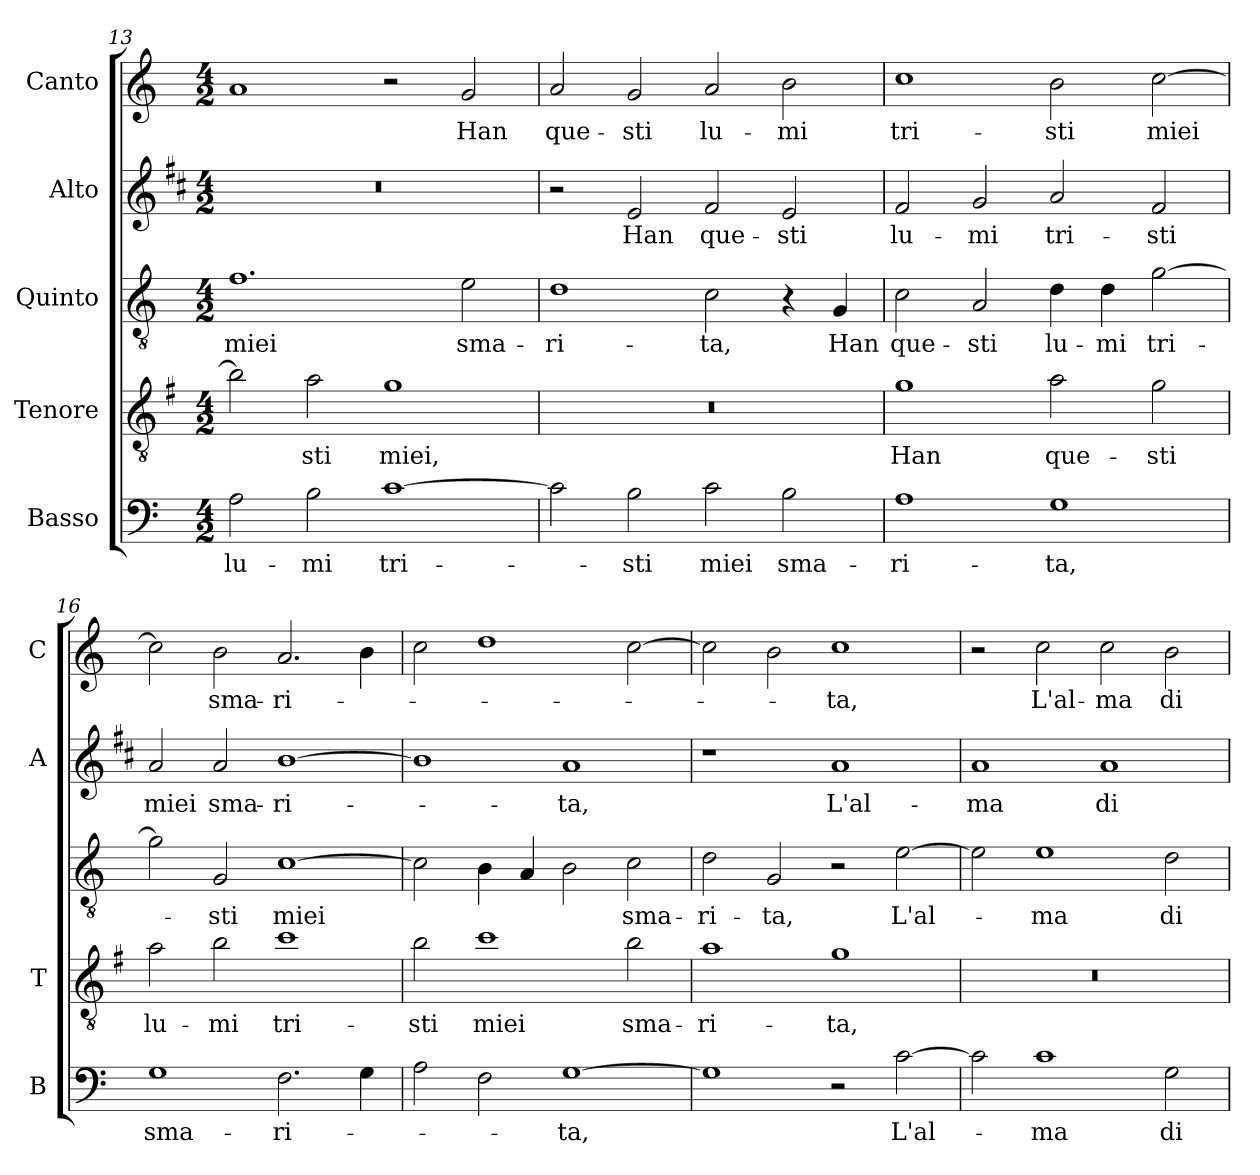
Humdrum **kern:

**kern	**text	**kern	**text	**kern	**text	**kern	**text	**kern	**text
*part5	*part5	*part4	*part4	*part3	*part3	*part2	*part2	*part1	*part1
*staff5	*staff5	*staff4	*staff4	*staff3	*staff3	*staff2	*staff2	*staff1	*staff1
*I"Basso	*	*I"Tenore	*	*I"Quinto	*	*I"Alto	*	*I"Canto	*
*I'B	*	*I'T	*	*	*	*I'A	*	*I'C	*
*clefF4	*	*clefGv2	*	*clefGv2	*	*clefG2	*	*clefG2	*
*	*	*ITrd4c7	*	*	*	*ITrd1c2	*	*	*
*k[]	*	*k[]	*	*k[]	*	*k[]	*	*k[]	*
*C:	*	*C:	*	*C:	*	*C:	*	*C:	*
*M4/2	*	*M4/2	*	*M4/2	*	*M4/2	*	*M4/2	*
=13	=13	=13	=13	=13	=13	=13	=13	=13	=13
!	!LO:LY:b	!	!	!	!LO:LY:b	!	!	!	!
2A\	lu-	2e\]	.	1.f	miei	0r	.	1a	.
!	!LO:LY:b	!	!LO:LY:b	!	!	!	!	!	!
2B\	-mi	2d\	-sti	.	.	.	.	.	.
!	!LO:LY:b	!	!LO:LY:b	!	!	!	!	!	!
[1c	tri-	1c	miei,	.	.	.	.	2r	.
!	!	!	!	!	!LO:LY:b	!	!	!	!LO:LY:b
.	.	.	.	2e\	sma-	.	.	2g/	Han
=14	=14	=14	=14	=14	=14	=14	=14	=14	=14
!	!	!	!	!	!LO:LY:b	!	!	!	!LO:LY:b
2c\]	.	0r	.	1d	-ri-	2r	.	2a/	que-
!	!LO:LY:b	!	!	!	!	!	!LO:LY:b	!	!LO:LY:b
2B\	-sti	.	.	.	.	2d/	Han	2g/	-sti
!	!LO:LY:b	!	!	!	!LO:LY:b	!	!LO:LY:b	!	!LO:LY:b
2c\	miei	.	.	2c\	-ta,	2e/	que-	2a/	lu-
!	!LO:LY:b	!	!	!	!	!	!LO:LY:b	!	!LO:LY:b
2B\	sma-	.	.	4r	.	2d/	-sti	2b\	-mi
!	!	!	!	!	!LO:LY:b	!	!	!	!
.	.	.	.	4G/	Han	.	.	.	.
!!LO:PB:g=z
=15	=15	=15	=15	=15	=15	=15	=15	=15	=15
!	!LO:LY:b	!	!LO:LY:b	!	!LO:LY:b	!	!LO:LY:b	!	!LO:LY:b
1A	-ri-	1c	Han	2c\	que-	2e/	lu-	1cc	tri-
!	!	!	!	!	!LO:LY:b	!	!LO:LY:b	!	!
.	.	.	.	2A/	-sti	2f/	-mi	.	.
!	!LO:LY:b	!	!LO:LY:b	!	!LO:LY:b	!	!LO:LY:b	!	!LO:LY:b
1G	-ta,	2d\	que-	4d\	lu-	2g/	tri-	2b\	-sti
!	!	!	!	!	!LO:LY:b	!	!	!	!
.	.	.	.	4d\	-mi	.	.	.	.
!	!	!	!LO:LY:b	!	!LO:LY:b	!	!LO:LY:b	!	!LO:LY:b
.	.	2c\	-sti	[2g\	tri-	2e/	-sti	[2cc\	miei
=16	=16	=16	=16	=16	=16	=16	=16	=16	=16
!	!LO:LY:b	!	!LO:LY:b	!	!	!	!LO:LY:b	!	!
1G	sma-	2d\	lu-	2g\]	.	2g/	miei	2cc\]	.
!	!	!	!LO:LY:b	!	!LO:LY:b	!	!LO:LY:b	!	!LO:LY:b
.	.	2e\	-mi	2G/	-sti	2g/	sma-	2b\	sma-
!	!LO:LY:b	!	!LO:LY:b	!	!LO:LY:b	!	!LO:LY:b	!	!LO:LY:b
2.F\	-ri-	1f	tri-	[1c	miei	[1a	-ri-	2.a/	-ri-
4G\	.	.	.	.	.	.	.	4b\	.
=17	=17	=17	=17	=17	=17	=17	=17	=17	=17
!	!	!	!LO:LY:b	!	!	!	!	!	!
2A\	.	2e\	-sti	2c\]	.	1a]	.	2cc\	.
!	!	!	!LO:LY:b	!	!	!	!	!	!
2F\	.	1f	miei	4B\	.	.	.	1dd	.
.	.	.	.	4A/	.	.	.	.	.
!	!LO:LY:b	!	!	!	!	!	!LO:LY:b	!	!
[1G	-ta,	.	.	2B\	.	1g	-ta,	.	.
!	!	!	!LO:LY:b	!	!LO:LY:b	!	!	!	!
.	.	2e\	sma-	2c\	sma-	.	.	[2cc\	.
=18	=18	=18	=18	=18	=18	=18	=18	=18	=18
!	!	!	!LO:LY:b	!	!LO:LY:b	!	!	!	!
1G]	.	1d	-ri-	2d\	-ri-	1r	.	2cc\]	.
!	!	!	!	!	!LO:LY:b	!	!	!	!
.	.	.	.	2G/	-ta,	.	.	2b\	.
!	!	!	!LO:LY:b	!	!	!	!LO:LY:b	!	!LO:LY:b
2r	.	1c	-ta,	2r	.	1g	L'al-	1cc	-ta,
!	!LO:LY:b	!	!	!	!LO:LY:b	!	!	!	!
[2c\	L'al-	.	.	[2e\	L'al-	.	.	.	.
=19	=19	=19	=19	=19	=19	=19	=19	=19	=19
!	!	!	!	!	!	!	!LO:LY:b	!	!
2c\]	.	0r	.	2e\]	.	1g	-ma	2r	.
!	!LO:LY:b	!	!	!	!LO:LY:b	!	!	!	!LO:LY:b
1c	-ma	.	.	1e	-ma	.	.	2cc\	L'al-
!	!	!	!	!	!	!	!LO:LY:b	!	!LO:LY:b
.	.	.	.	.	.	1g	di	2cc\	-ma
!	!LO:LY:b	!	!	!	!LO:LY:b	!	!	!	!LO:LY:b
2G\	di	.	.	2d\	di	.	.	2b\	di
=	=	=	=	=	=	=	=	=	=
*-	*-	*-	*-	*-	*-	*-	*-	*-	*-
